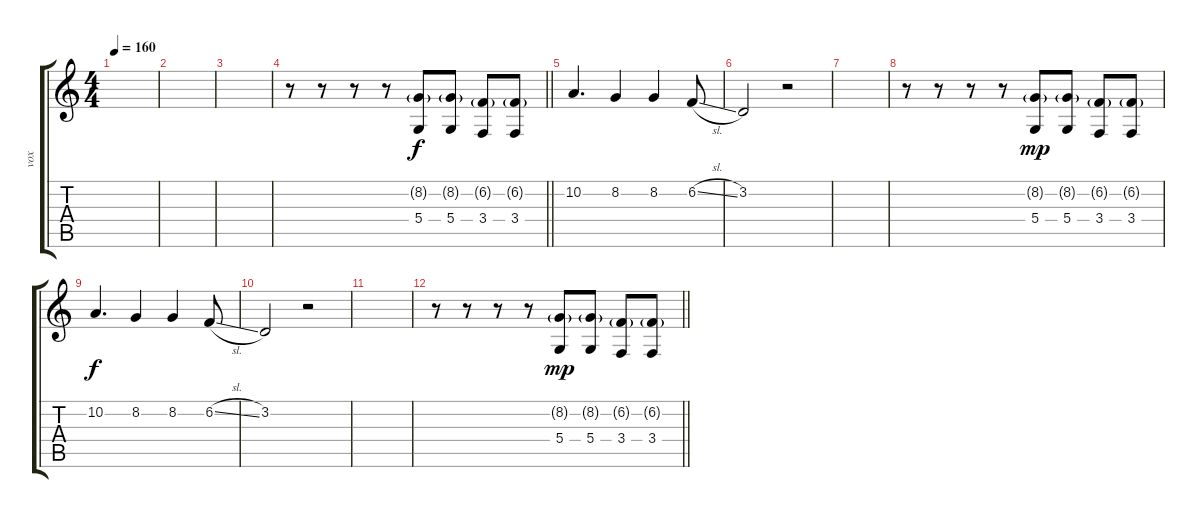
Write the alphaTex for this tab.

\track ("vox" "vox") {instrument altosax}
\staff {score tabs}
\tuning (E4 B3 G3 D3 A2 E2) {hide}
\ts (4 4)
\tempo 160
\clef g2
\ks c
|
|
|
\barLineRight lightlight
r.8 r.8 r.8 r.8 (8.2{g} 5.4).8 (8.2{g} 5.4).8 (6.2{g} 3.4).8 (6.2{g} 3.4).8 |
10.2.4{d dy f} 8.2.4 8.2.4 6.2{sl}.8 |
3.2.2 r.2 |
|
r.8 r.8 r.8 r.8 (8.2{g} 5.4).8{dy mp} (8.2{g} 5.4).8 (6.2{g} 3.4).8 (6.2{g} 3.4).8 |
10.2.4{d dy f} 8.2.4 8.2.4 6.2{sl}.8 |
3.2.2 r.2 |
|
\barLineRight lightlight
r.8 r.8 r.8 r.8 (8.2{g} 5.4).8{dy mp} (8.2{g} 5.4).8 (6.2{g} 3.4).8 (6.2{g} 3.4).8
